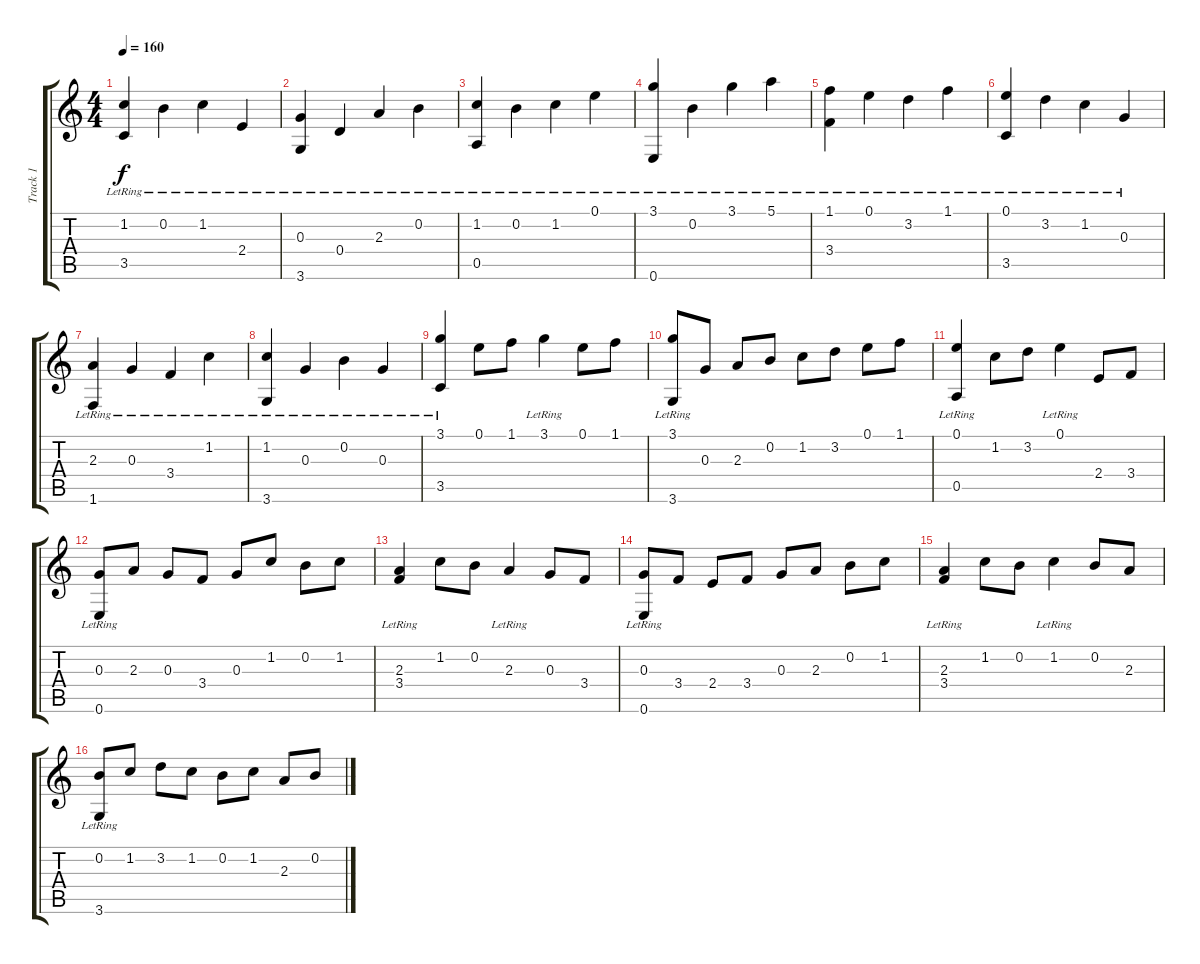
\track ("Track 1" "Track 1") {instrument acousticguitarsteel}
\staff {score tabs}
\tuning (E4 B3 G3 D3 A2 E2) {hide}
\ts (4 4)
\tempo 160
\clef g2
\ks c
(1.2{lr} 3.5{lr}).4{dy f} 0.2{lr}.4 1.2{lr}.4 2.4{lr}.4 |
(0.3{lr} 3.6{lr}).4 0.4{lr}.4 2.3{lr}.4 0.2{lr}.4 |
(1.2{lr} 0.5{lr}).4 0.2{lr}.4 1.2{lr}.4 0.1{lr}.4 |
(3.1{lr} 0.6{lr}).4 0.2{lr}.4 3.1{lr}.4 5.1{lr}.4 |
(1.1{lr} 3.4{lr}).4 0.1{lr}.4 3.2{lr}.4 1.1{lr}.4 |
(0.1{lr} 3.5{lr}).4 3.2{lr}.4 1.2{lr}.4 0.3{lr}.4 |
(2.3{lr} 1.6{lr}).4 0.3{lr}.4 3.4{lr}.4 1.2{lr}.4 |
(1.2{lr} 3.6{lr}).4 0.3{lr}.4 0.2{lr}.4 0.3{lr}.4 |
(3.1{lr} 3.5).4 0.1.8 1.1.8 3.1{lr}.4 0.1.8 1.1.8 |
(3.1{lr} 3.6).8 0.3.8 2.3.8 0.2.8 1.2.8 3.2.8 0.1.8 1.1.8 |
(0.1{lr} 0.5).4 1.2.8 3.2.8 0.1{lr}.4 2.4.8 3.4.8 |
(0.3{lr} 0.6).8 2.3.8 0.3.8 3.4.8 0.3.8 1.2.8 0.2.8 1.2.8 |
(2.3 3.4{lr}).4 1.2.8 0.2.8 2.3{lr}.4 0.3.8 3.4.8 |
(0.3{lr} 0.6{lr}).8 3.4.8 2.4.8 3.4.8 0.3.8 2.3.8 0.2.8 1.2.8 |
(2.3{lr} 3.4{lr}).4 1.2.8 0.2.8 1.2{lr}.4 0.2.8 2.3.8 |
(0.2 3.6{lr}).8 1.2.8 3.2.8 1.2.8 0.2.8 1.2.8 2.3.8 0.2.8
